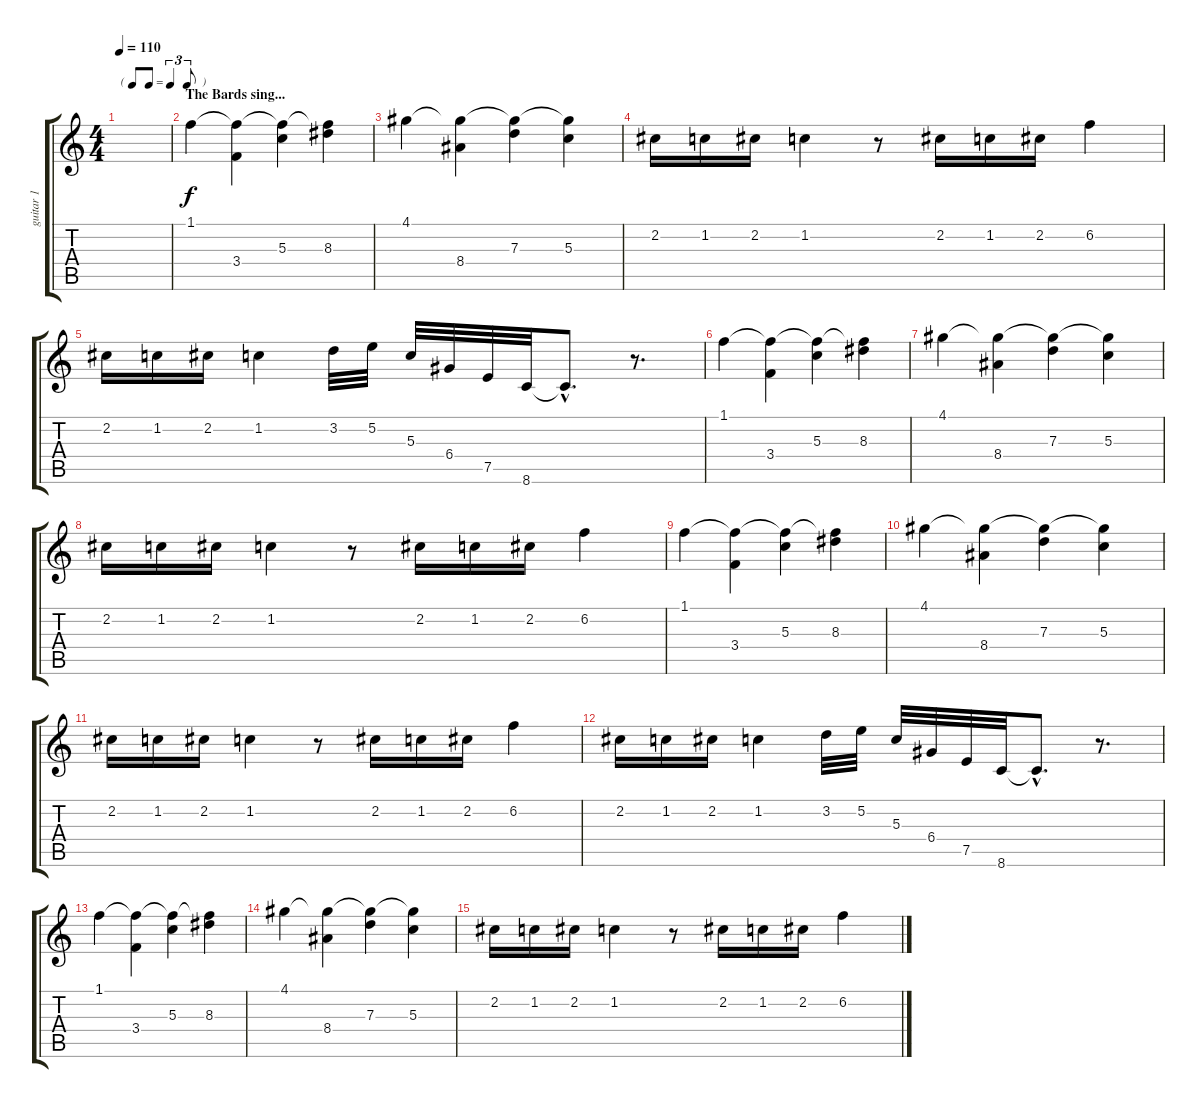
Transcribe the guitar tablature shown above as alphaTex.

\track ("guitar 1" "guitar 1") {instrument overdrivenguitar}
\staff {score tabs}
\tuning (E4 B3 G3 D3 A2 E2) {hide}
\ts (4 4)
\tf triplet8th
\tempo 110
\clef g2
\ks c
|
\section ("" "The Bards sing...")
1.1.4{instrument acousticguitarnylon} (1.1{t} 3.4).4 (1.1{t} 5.3).4 (1.1{t} 8.3).4 |
4.1.4 (4.1{t} 8.4).4 (4.1{t} 7.3).4 (4.1{t} 5.3).4 |
2.2.16 1.2.16 2.2.16 1.2.4 r.8 2.2.16 1.2.16 2.2.16 6.2.4 |
2.2.16 1.2.16 2.2.16 1.2.4 3.2.32 5.2.32 5.3.32 6.4.32 7.5.32 8.6.32 8.6{hac t}.8{d} r.8{d} |
1.1.4{instrument acousticguitarnylon} (1.1{t} 3.4).4 (1.1{t} 5.3).4 (1.1{t} 8.3).4 |
4.1.4 (4.1{t} 8.4).4 (4.1{t} 7.3).4 (4.1{t} 5.3).4 |
2.2.16 1.2.16 2.2.16 1.2.4 r.8 2.2.16 1.2.16 2.2.16 6.2.4 |
1.1.4{instrument acousticguitarnylon} (1.1{t} 3.4).4 (1.1{t} 5.3).4 (1.1{t} 8.3).4 |
4.1.4 (4.1{t} 8.4).4 (4.1{t} 7.3).4 (4.1{t} 5.3).4 |
2.2.16 1.2.16 2.2.16 1.2.4 r.8 2.2.16 1.2.16 2.2.16 6.2.4 |
2.2.16 1.2.16 2.2.16 1.2.4 3.2.32 5.2.32 5.3.32 6.4.32 7.5.32 8.6.32 8.6{hac t}.8{d} r.8{d} |
1.1.4{instrument acousticguitarnylon} (1.1{t} 3.4).4 (1.1{t} 5.3).4 (1.1{t} 8.3).4 |
4.1.4 (4.1{t} 8.4).4 (4.1{t} 7.3).4 (4.1{t} 5.3).4 |
2.2.16 1.2.16 2.2.16 1.2.4 r.8 2.2.16 1.2.16 2.2.16 6.2.4
